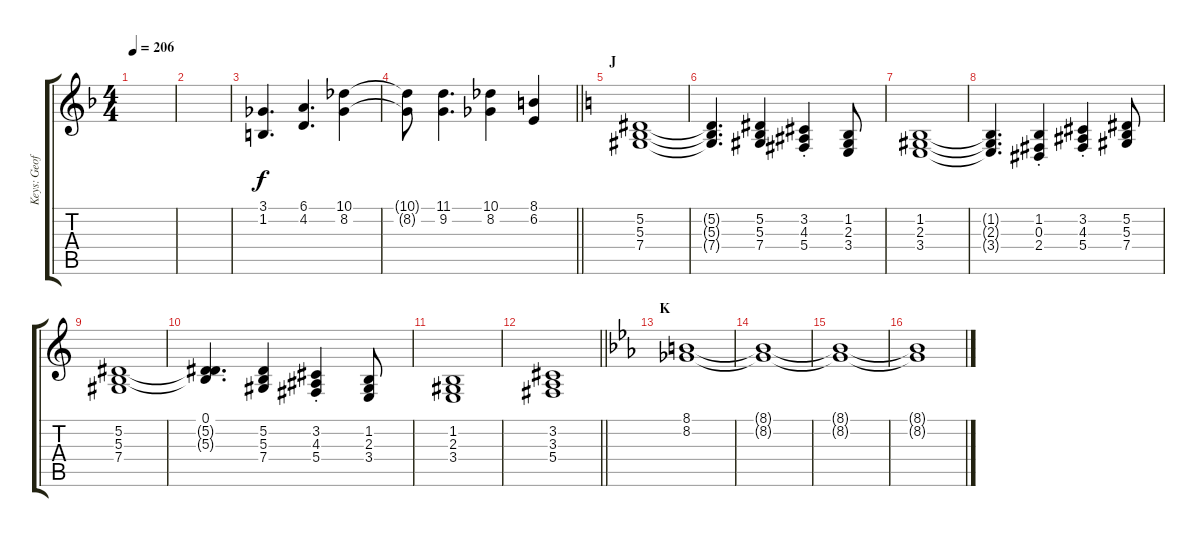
\track ("Keys: Geoff" "Keys: Geof") {instrument synthstrings1}
\staff {score tabs}
\tuning (Eb4 Bb3 Gb3 Db3 Ab2 Eb2) {hide}
\ts (4 4)
\tempo 206
\clef g2
\ks f
|
|
(3.1 1.2).4{d} (6.1 4.2).4{d} (10.1 8.2).4 |
\barLineRight lightlight
(10.1{t} 8.2{t}).8 (11.1 9.2).4{d} (10.1 8.2).4 (8.1 6.2).4 |
\section ("" "J")
\ks c
(5.2 5.3 7.4).1 |
(5.2{t} 5.3{t} 7.4{t}).4{d} (5.2 5.3 7.4).4 (3.2{st} 4.3{st} 5.4{st}).4 (1.2 2.3 3.4).8 |
(1.2 2.3 3.4).1 |
(1.2{t} 2.3{t} 3.4{t}).4{d} (1.2{st} 0.3{st} 2.4{st}).4 (3.2{st} 4.3{st} 5.4{st}).4 (5.2 5.3 7.4).8 |
(5.2 5.3 7.4).1 |
(0.1 5.2{t} 5.3{t}).4{d} (5.2 5.3 7.4).4 (3.2{st} 4.3{st} 5.4{st}).4 (1.2 2.3 3.4).8 |
(1.2 2.3 3.4).1 |
\barLineRight lightlight
(3.2 3.3 5.4).1 |
\section ("" "K")
\ks eb
(8.1 8.2).1 |
(8.1{t} 8.2{t}).1 |
(8.1{t} 8.2{t}).1 |
(8.1{t} 8.2{t}).1
